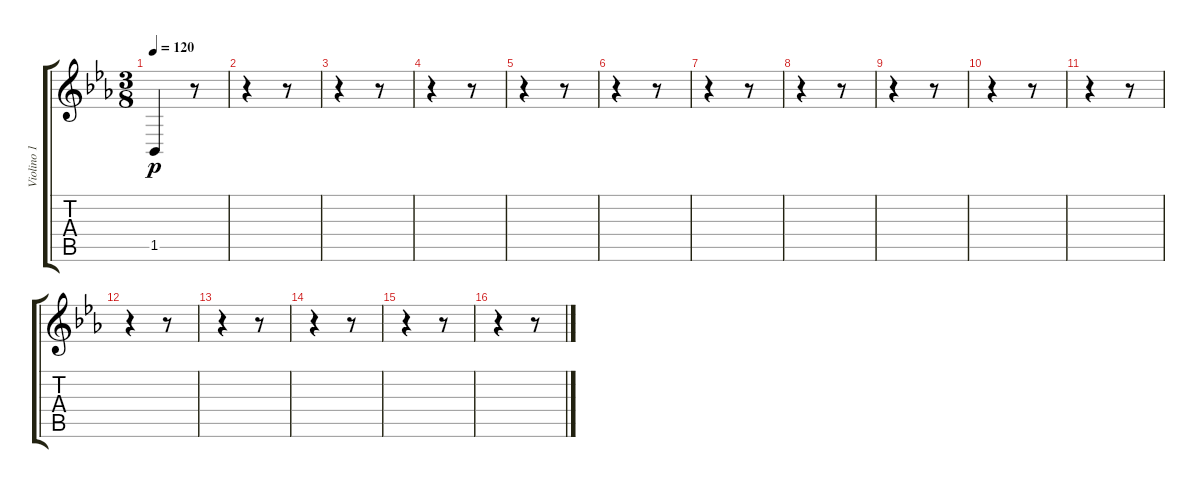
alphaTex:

\track ("Violino 1" "Violino 1") {instrument violin}
\staff {score tabs}
\tuning (E4 B3 G3 D3 A2 E2) {hide}
\ts (3 8)
\tempo 120
\clef g2
\ks eb
1.5.4{dy p} r.8 |
r.4 r.8 |
r.4 r.8 |
r.4 r.8 |
r.4 r.8 |
r.4 r.8 |
r.4 r.8 |
r.4 r.8 |
r.4 r.8 |
r.4 r.8 |
r.4 r.8 |
r.4 r.8 |
r.4 r.8 |
r.4 r.8 |
r.4 r.8 |
r.4 r.8
